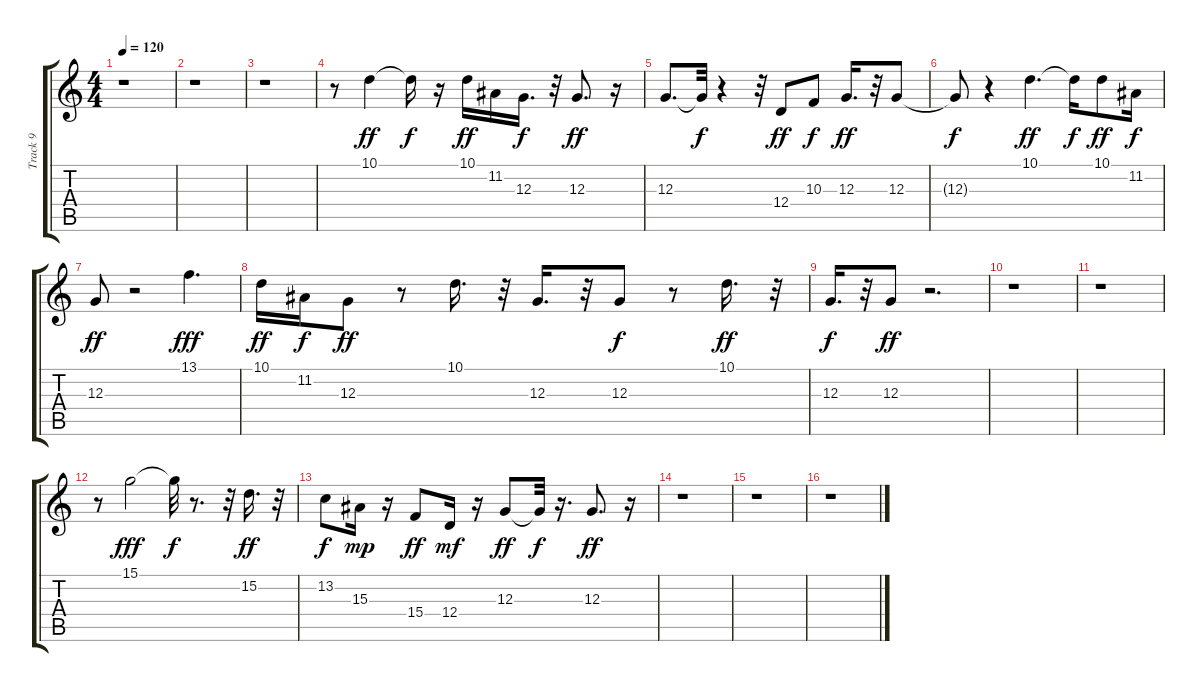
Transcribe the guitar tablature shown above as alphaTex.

\track ("Track 9" "Track 9") {instrument choiraahs}
\staff {score tabs}
\tuning (E4 B3 G3 D3 A2 E2) {hide}
\ts (4 4)
\tempo 120
\clef g2
\ks c
r.1{dy mf} |
r.1 |
r.1 |
r.8 10.1.4{dy ff} 10.1{t}.16{dy f} r.16 10.1.16{dy ff} 11.2.16 12.3.16{d dy f} r.32 12.3.8{d dy ff} r.16 |
12.3.8{d} 12.3{t}.32{dy f} r.4 r.32 12.4.8{dy ff} 10.3.8{dy f} 12.3.16{d dy ff} r.32 12.3.8 |
12.3{t}.8{dy f} r.4 10.1.4{d dy ff} 10.1{t}.16{dy f} 10.1.8{dy ff} 11.2.16{dy f} |
12.3.8{dy ff} r.2 13.1.4{d dy fff} |
10.1.16{dy ff} 11.2.16{dy f} 12.3.8{dy ff} r.8 10.1.16{d} r.32 12.3.16{d} r.32 12.3.8{dy f} r.8 10.1.16{d dy ff} r.32 |
12.3.16{d dy f} r.32 12.3.8{dy ff} r.2{d} |
r.1 |
r.1 |
r.8 15.1.2{dy fff} 15.1{t}.32{dy f} r.8{d} r.32 15.2.16{d dy ff} r.32 |
13.2.8{dy f} 15.3.16{dy mp} r.16 15.4.8{dy ff} 12.4.16{dy mf} r.16 12.3.8{dy ff} 12.3{t}.32{dy f} r.16{d} 12.3.8{d dy ff} r.16 |
r.1 |
r.1 |
r.1
